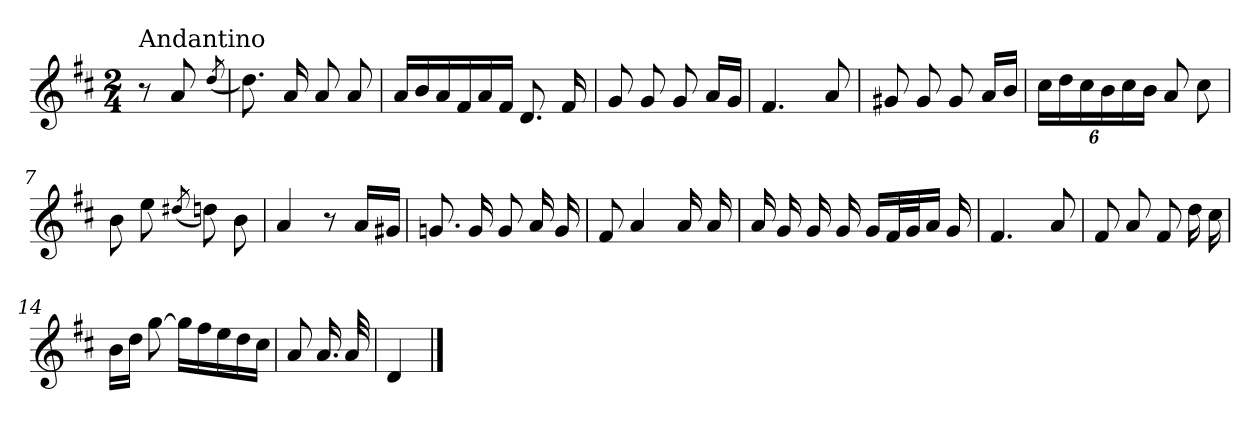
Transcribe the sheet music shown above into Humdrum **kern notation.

**kern
*part1
*staff1
*clefG2
*k[f#c#]
*D:
*M2/4
=
!LO:TX:a:t=Andantino
8r
8a/
(<8qdd/
=1
8.dd\)
16a/
8a/
8a/
=2
*Xtuplet
24a/LL
24b/
24a/
24f#/
24a/
24f#/JJ
8.d/
16f#/
=3
8g/
8g/
8g/
16a/LL
16g/JJ
=4
4.f#/
8a/
=5
8g#X/
8g#/
8g#/
16a/LL
16b/JJ
!!LO:LB:g=z
=6
*tuplet
24cc#\LL
24dd\
24cc#\
24b\
24cc#\
24b\JJ
8a/
8cc#\
=7
8b\
8ee\
(<8qdd#X/
8ddn\)
8b\
=8
4a/
8r
16a/LL
16g#X/JJ
=9
8.gn/
16g/
8g/
16a/
16g/
=10
8f#/
4a/
16a/
16a/
=11
16a/
16g/
16g/
16g/
16g/LL
32f#/L
32g/J
16a/JJ
16g/
!!LO:LB:g=z
=12
4.f#/
8a/
=13
8f#/
8a/
8f#/
16dd\
16cc#\
=14
16b\LL
16dd\JJ
(>[8gg\
16gg\LL]
16ff#\
16ee\
16dd\
16cc#\JJ
=15
8a/
16.a/
32a/
=16
4d/
==
*-
